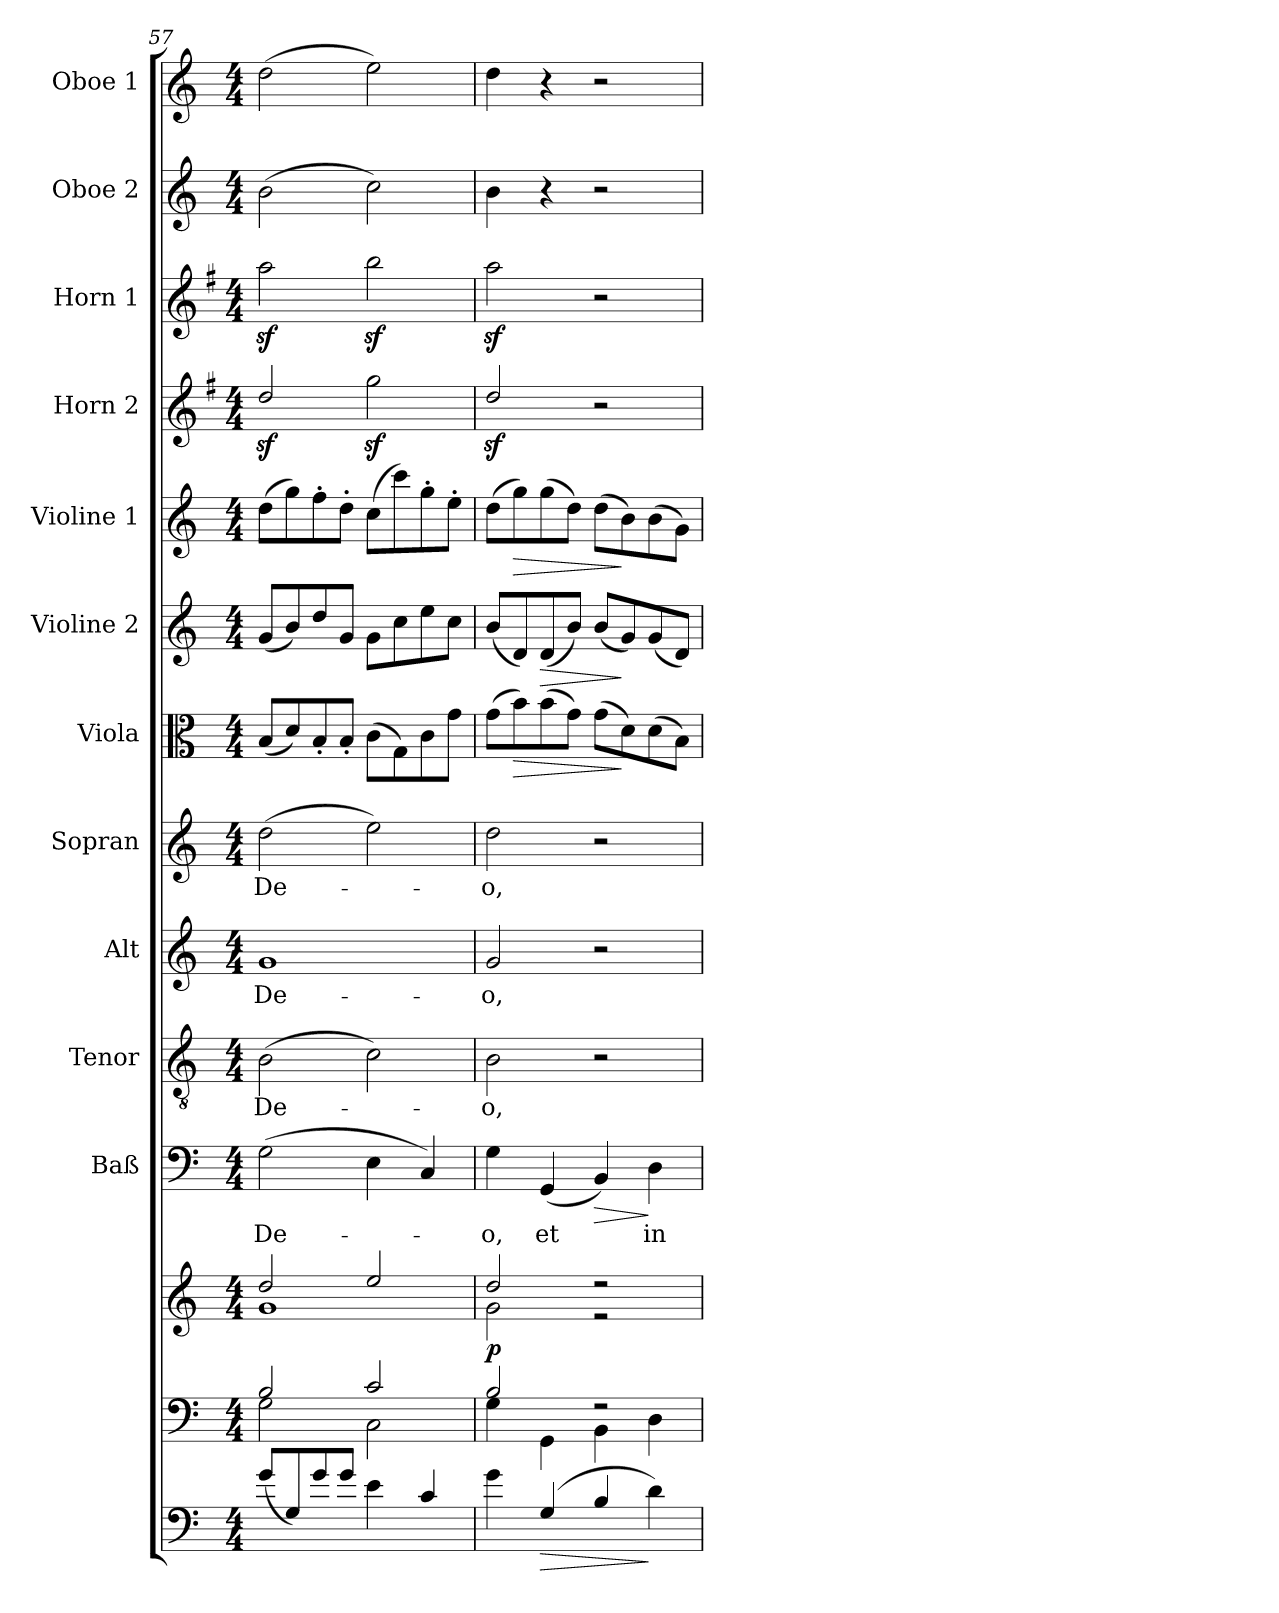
**kern	**dynam	**kern	**kern	**dynam	**kern	**text	**dynam	**kern	**text	**kern	**text	**kern	**text	**kern	**dynam	**kern	**dynam	**kern	**dynam	**kern	**kern	**kern	**kern
*part13	*part13	*part12	*part12	*part12	*part11	*part11	*part11	*part10	*part10	*part9	*part9	*part8	*part8	*part7	*part7	*part6	*part6	*part5	*part5	*part4	*part3	*part2	*part1
*staff14	*staff14	*staff13	*staff12	*staff12/13	*staff11	*staff11	*staff11	*staff10	*staff10	*staff9	*staff9	*staff8	*staff8	*staff7	*staff7	*staff6	*staff6	*staff5	*staff5	*staff4	*staff3	*staff2	*staff1
*	*	*	*	*	*I"Baß	*	*	*I"Tenor	*	*I"Alt	*	*I"Sopran	*	*I"Viola	*	*I"Violine 2	*	*I"Violine 1	*	*I"Horn 2	*I"Horn 1	*I"Oboe 2	*I"Oboe 1
*	*	*	*	*	*I'Baß	*	*	*I'Ten	*	*I'Alt	*	*I'Sop	*	*I'Vla.	*	*I'Vln. 2	*	*I'Vln. 1	*	*I'Hrn. 2	*I'Hrn. 1	*I'Ob. 2	*I'Ob. 1
*clefF4	*	*clefF4	*clefG2	*	*clefF4	*	*	*clefGv2	*	*clefG2	*	*clefG2	*	*clefC3	*	*clefG2	*	*clefG2	*	*clefG2	*clefG2	*clefG2	*clefG2
*ITrd7c12	*	*	*	*	*	*	*	*	*	*	*	*	*	*	*	*	*	*	*	*ITrd4c7	*ITrd4c7	*	*
*k[]	*	*k[]	*k[]	*	*k[]	*	*	*k[]	*	*k[]	*	*k[]	*	*k[]	*	*k[]	*	*k[]	*	*k[]	*k[]	*k[]	*k[]
*C:	*	*C:	*C:	*	*C:	*	*	*C:	*	*C:	*	*C:	*	*C:	*	*C:	*	*C:	*	*C:	*C:	*C:	*C:
*M4/4	*	*M4/4	*M4/4	*	*M4/4	*	*	*M4/4	*	*M4/4	*	*M4/4	*	*M4/4	*	*M4/4	*	*M4/4	*	*M4/4	*M4/4	*M4/4	*M4/4
=57	=57	=57	=57	=57	=57	=57	=57	=57	=57	=57	=57	=57	=57	=57	=57	=57	=57	=57	=57	=57	=57	=57	=57
*	*	*^	*^	*	*	*	*	*	*	*	*	*	*	*	*	*	*	*	*	*	*	*	*
!	!	!	!	!	!	!	!	!LO:LY:b	!	!	!LO:LY:b	!	!LO:LY:b	!	!LO:LY:b	!	!	!	!	!	!	!	!	!	!
(<8G/L	.	2B/	2G\	2dd/	1g	.	(>2G\	De-	.	(>2B\	De-	1g	De-	(>2dd\	De-	(<8B/L	.	(<8g/L	.	(>8dd\L	.	2gz</	2ddz<\	(>2b\	(>2dd\
8GG/)	.	.	.	.	.	.	.	.	.	.	.	.	.	.	.	8d/)	.	8b/)	.	8gg\)	.	.	.	.	.
8G/	.	.	.	.	.	.	.	.	.	.	.	.	.	.	.	8B'</	.	8dd/	.	8ff'>\	.	.	.	.	.
8G/J	.	.	.	.	.	.	.	.	.	.	.	.	.	.	.	8B'</J	.	8g/J	.	8dd'>\J	.	.	.	.	.
4E\	.	2c/	2C\	2ee/	.	.	4E\	.	.	2c\)	.	.	.	2ee\)	.	(>8c\L	.	8g\L	.	(>8cc\L	.	2ccz<\	2eez<\	2cc\)	2ee\)
.	.	.	.	.	.	.	.	.	.	.	.	.	.	.	.	8G\)	.	8cc\	.	8ccc\)	.	.	.	.	.
4C/	.	.	.	.	.	.	4C/)	.	.	.	.	.	.	.	.	8c\	.	8ee\	.	8gg'>\	.	.	.	.	.
.	.	.	.	.	.	.	.	.	.	.	.	.	.	.	.	8g\J	.	8cc\J	.	8ee'>\J	.	.	.	.	.
=58	=58	=58	=58	=58	=58	=58	=58	=58	=58	=58	=58	=58	=58	=58	=58	=58	=58	=58	=58	=58	=58	=58	=58	=58	=58
!	!	!	!	!	!	!LO:DY:a=2	!	!LO:LY:b	!	!	!LO:LY:b	!	!LO:LY:b	!	!LO:LY:b	!	!	!	!	!	!	!	!	!	!
4G\	.	2B/	4G\	2dd/	2g\	p	4G\	-o,	.	2B\	-o,	2g/	-o,	2dd\	-o,	(>8g\L	.	(<8b/L	.	(>8dd\L	.	2gz</	2ddz<\	4b\	4dd\
!	!	!	!	!	!	!	!	!	!	!	!	!	!	!	!	!	!LO:HP:b	!	!	!	!LO:HP:b	!	!	!	!
.	.	.	.	.	.	.	.	.	.	.	.	.	.	.	.	8b\)	>	8d/)	.	8gg\)	>	.	.	.	.
!	!LO:HP:b	!	!	!	!	!	!	!LO:LY:b	!	!	!	!	!	!	!	!	!	!	!LO:HP:b	!	!	!	!	!	!
(<4GG/	>	.	4GG\	.	.	.	(<4GG/	et	.	.	.	.	.	.	.	(>8b\	.	(<8d/	>	(>8gg\	.	.	.	4r	4r
.	.	.	.	.	.	.	.	.	.	.	.	.	.	.	.	8g\J)	.	8b/J)	.	8dd\J)	.	.	.	.	.
!	!	!	!	!	!	!	!	!	!LO:HP:b	!	!	!	!	!	!	!	!	!	!	!	!	!	!	!	!
4BB/	.	2rF	4BB\	2r	2r	.	4BB/)	.	>	2r	.	2r	.	2r	.	(>8g\L	.	(<8b/L	.	(>8dd\L	.	2r	2r	2r	2r
.	.	.	.	.	.	.	.	.	.	.	.	.	.	.	.	8d\)	]	8g/)	]	8b\)	]	.	.	.	.
!	!	!	!	!	!	!	!	!LO:LY:b	!	!	!	!	!	!	!	!	!	!	!	!	!	!	!	!	!
4D\)	]	.	4D\	.	.	.	4D\	in	]	.	.	.	.	.	.	(>8d\	.	(<8g/	.	(>8b\	.	.	.	.	.
.	.	.	.	.	.	.	.	.	.	.	.	.	.	.	.	8B\J)	.	8d/J)	.	8g\J)	.	.	.	.	.
*	*	*v	*v	*	*	*	*	*	*	*	*	*	*	*	*	*	*	*	*	*	*	*	*	*	*
*	*	*	*v	*v	*	*	*	*	*	*	*	*	*	*	*	*	*	*	*	*	*	*	*	*
=	=	=	=	=	=	=	=	=	=	=	=	=	=	=	=	=	=	=	=	=	=	=	=
*-	*-	*-	*-	*-	*-	*-	*-	*-	*-	*-	*-	*-	*-	*-	*-	*-	*-	*-	*-	*-	*-	*-	*-
